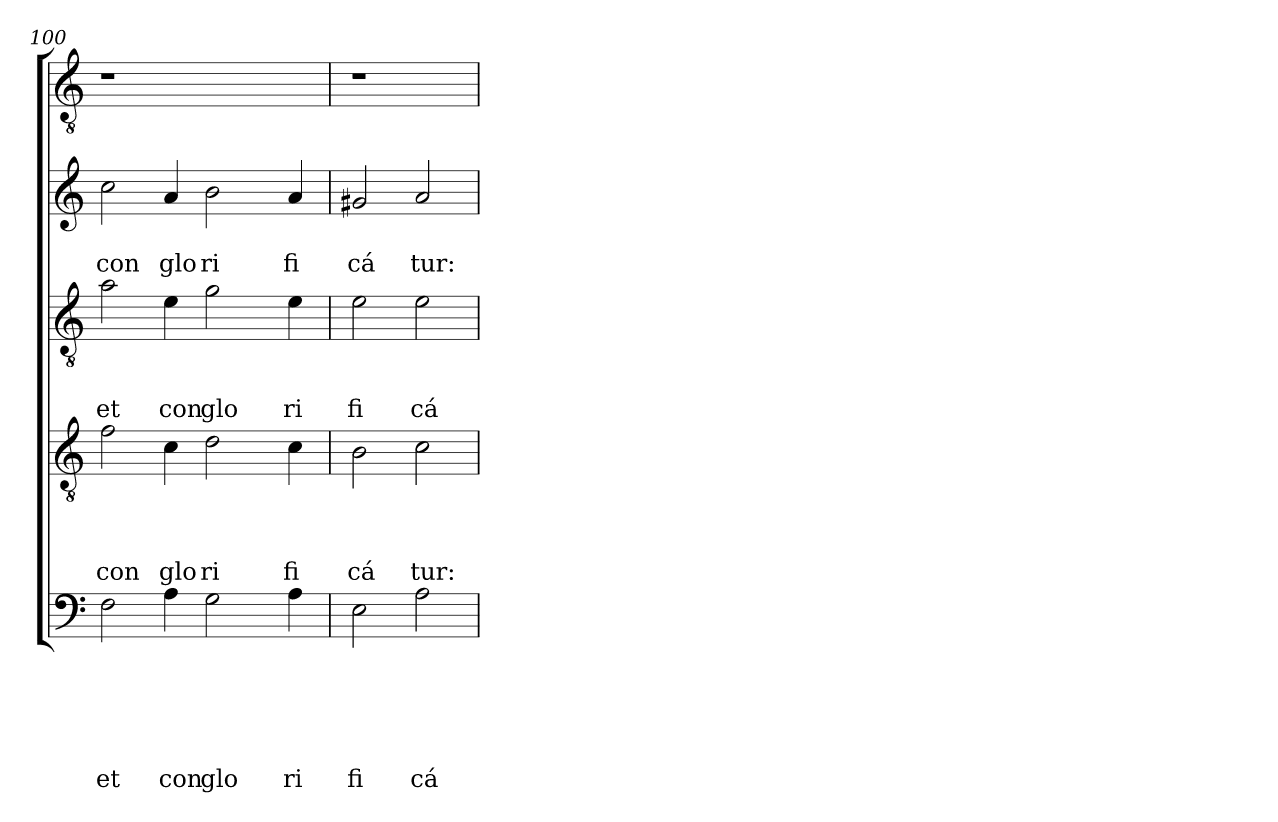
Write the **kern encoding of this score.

**kern	**text	**text	**text	**text	**text	**text	**kern	**text	**text	**text	**text	**kern	**text	**text	**text	**kern	**text	**text	**kern
*part5	*part5	*part5	*part5	*part5	*part5	*part5	*part4	*part4	*part4	*part4	*part4	*part3	*part3	*part3	*part3	*part2	*part2	*part2	*part1
*staff5	*staff5	*staff5	*staff5	*staff5	*staff5	*staff5	*staff4	*staff4	*staff4	*staff4	*staff4	*staff3	*staff3	*staff3	*staff3	*staff2	*staff2	*staff2	*staff1
*clefF4	*	*	*	*	*	*	*clefGv2	*	*	*	*	*clefGv2	*	*	*	*clefG2	*	*	*clefGv2
*k[]	*	*	*	*	*	*	*k[]	*	*	*	*	*k[]	*	*	*	*k[]	*	*	*k[]
*C:	*	*	*	*	*	*	*C:	*	*	*	*	*C:	*	*	*	*C:	*	*	*C:
=100	=100	=100	=100	=100	=100	=100	=100	=100	=100	=100	=100	=100	=100	=100	=100	=100	=100	=100	=100
!	!	!	!	!	!	!LO:LY:b	!	!	!	!	!LO:LY:b	!	!	!	!LO:LY:b	!	!	!LO:LY:b	!
2F\	.	.	.	.	.	et	2f\	.	.	.	con	2a\	.	.	et	2cc\	.	con	1r
!	!	!	!	!	!	!LO:LY:b	!	!	!	!	!LO:LY:b	!	!	!	!LO:LY:b	!	!	!LO:LY:b	!
4A\	.	.	.	.	.	con	4c\	.	.	.	glo	4e\	.	.	con	4a/	.	glo	.
!	!	!	!	!	!	!LO:LY:b	!	!	!	!	!LO:LY:b	!	!	!	!LO:LY:b	!	!	!LO:LY:b	!
2G\	.	.	.	.	.	glo	2d\	.	.	.	ri	2g\	.	.	glo	2b\	.	ri	.
.	.	.	.	.	.	.	.	.	.	.	.	.	.	.	.	.	.	.	2ryy
!	!	!	!	!	!	!LO:LY:b	!	!	!	!	!LO:LY:b	!	!	!	!LO:LY:b	!	!	!LO:LY:b	!
4A\	.	.	.	.	.	ri	4c\	.	.	.	fi	4e\	.	.	ri	4a/	.	fi	.
=101	=101	=101	=101	=101	=101	=101	=101	=101	=101	=101	=101	=101	=101	=101	=101	=101	=101	=101	=101
!	!	!	!	!	!	!LO:LY:b	!	!	!	!	!LO:LY:b	!	!	!	!LO:LY:b	!	!	!LO:LY:b	!
2E\	.	.	.	.	.	fi	2B\	.	.	.	cá	2e\	.	.	fi	2g#X/	.	cá	1r
!	!	!	!	!	!	!LO:LY:b	!	!	!	!	!LO:LY:b	!	!	!	!LO:LY:b	!	!	!LO:LY:b	!
2A\	.	.	.	.	.	cá	2c\	.	.	.	tur:	2e\	.	.	cá	2a/	.	tur:	.
=	=	=	=	=	=	=	=	=	=	=	=	=	=	=	=	=	=	=	=
*-	*-	*-	*-	*-	*-	*-	*-	*-	*-	*-	*-	*-	*-	*-	*-	*-	*-	*-	*-
